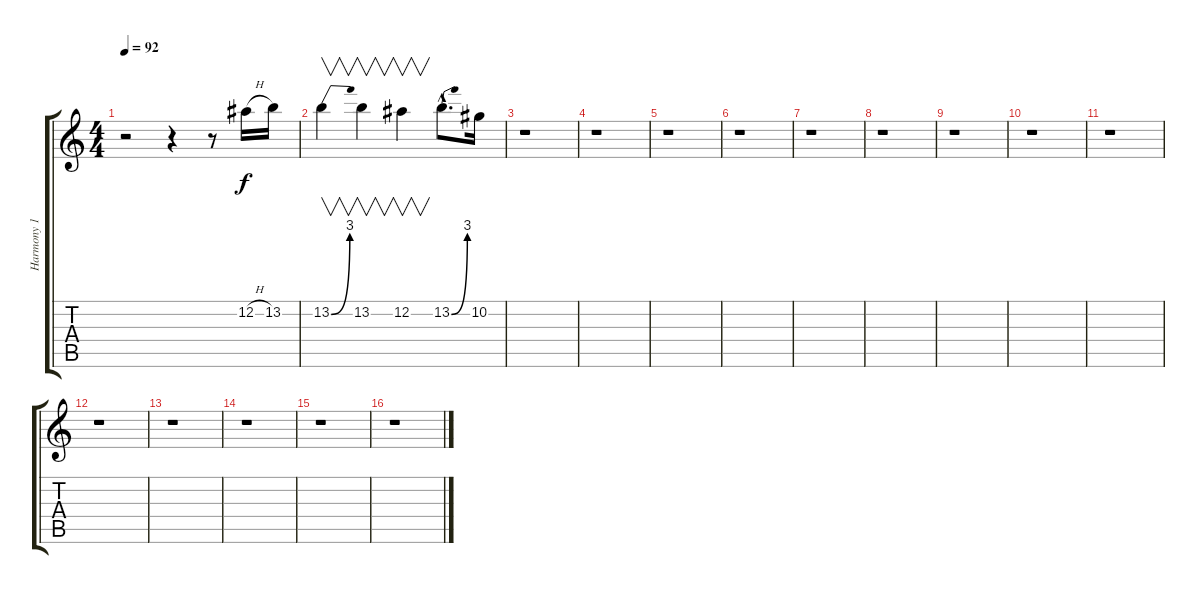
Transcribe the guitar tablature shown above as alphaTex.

\track ("Harmony 1" "Harmony 1") {instrument distortionguitar}
\staff {score tabs}
\tuning (Eb4 Bb3 Gb3 Db3 Ab2 Db2) {hide}
\ts (4 4)
\tempo 92
\clef g2
\ks c
r.2{dy f} r.4 r.8 12.2{h}.16 13.2.16 |
13.2{be (bend 0 0 60 12)}.4{v} 13.2.4{v} 12.2.4{v} 13.2{be (bend 0 0 60 12) hac}.8{d} 10.2.16 |
r.1 |
r.1 |
r.1 |
r.1 |
r.1 |
r.1 |
r.1 |
r.1 |
r.1 |
r.1 |
r.1 |
r.1 |
r.1 |
r.1
